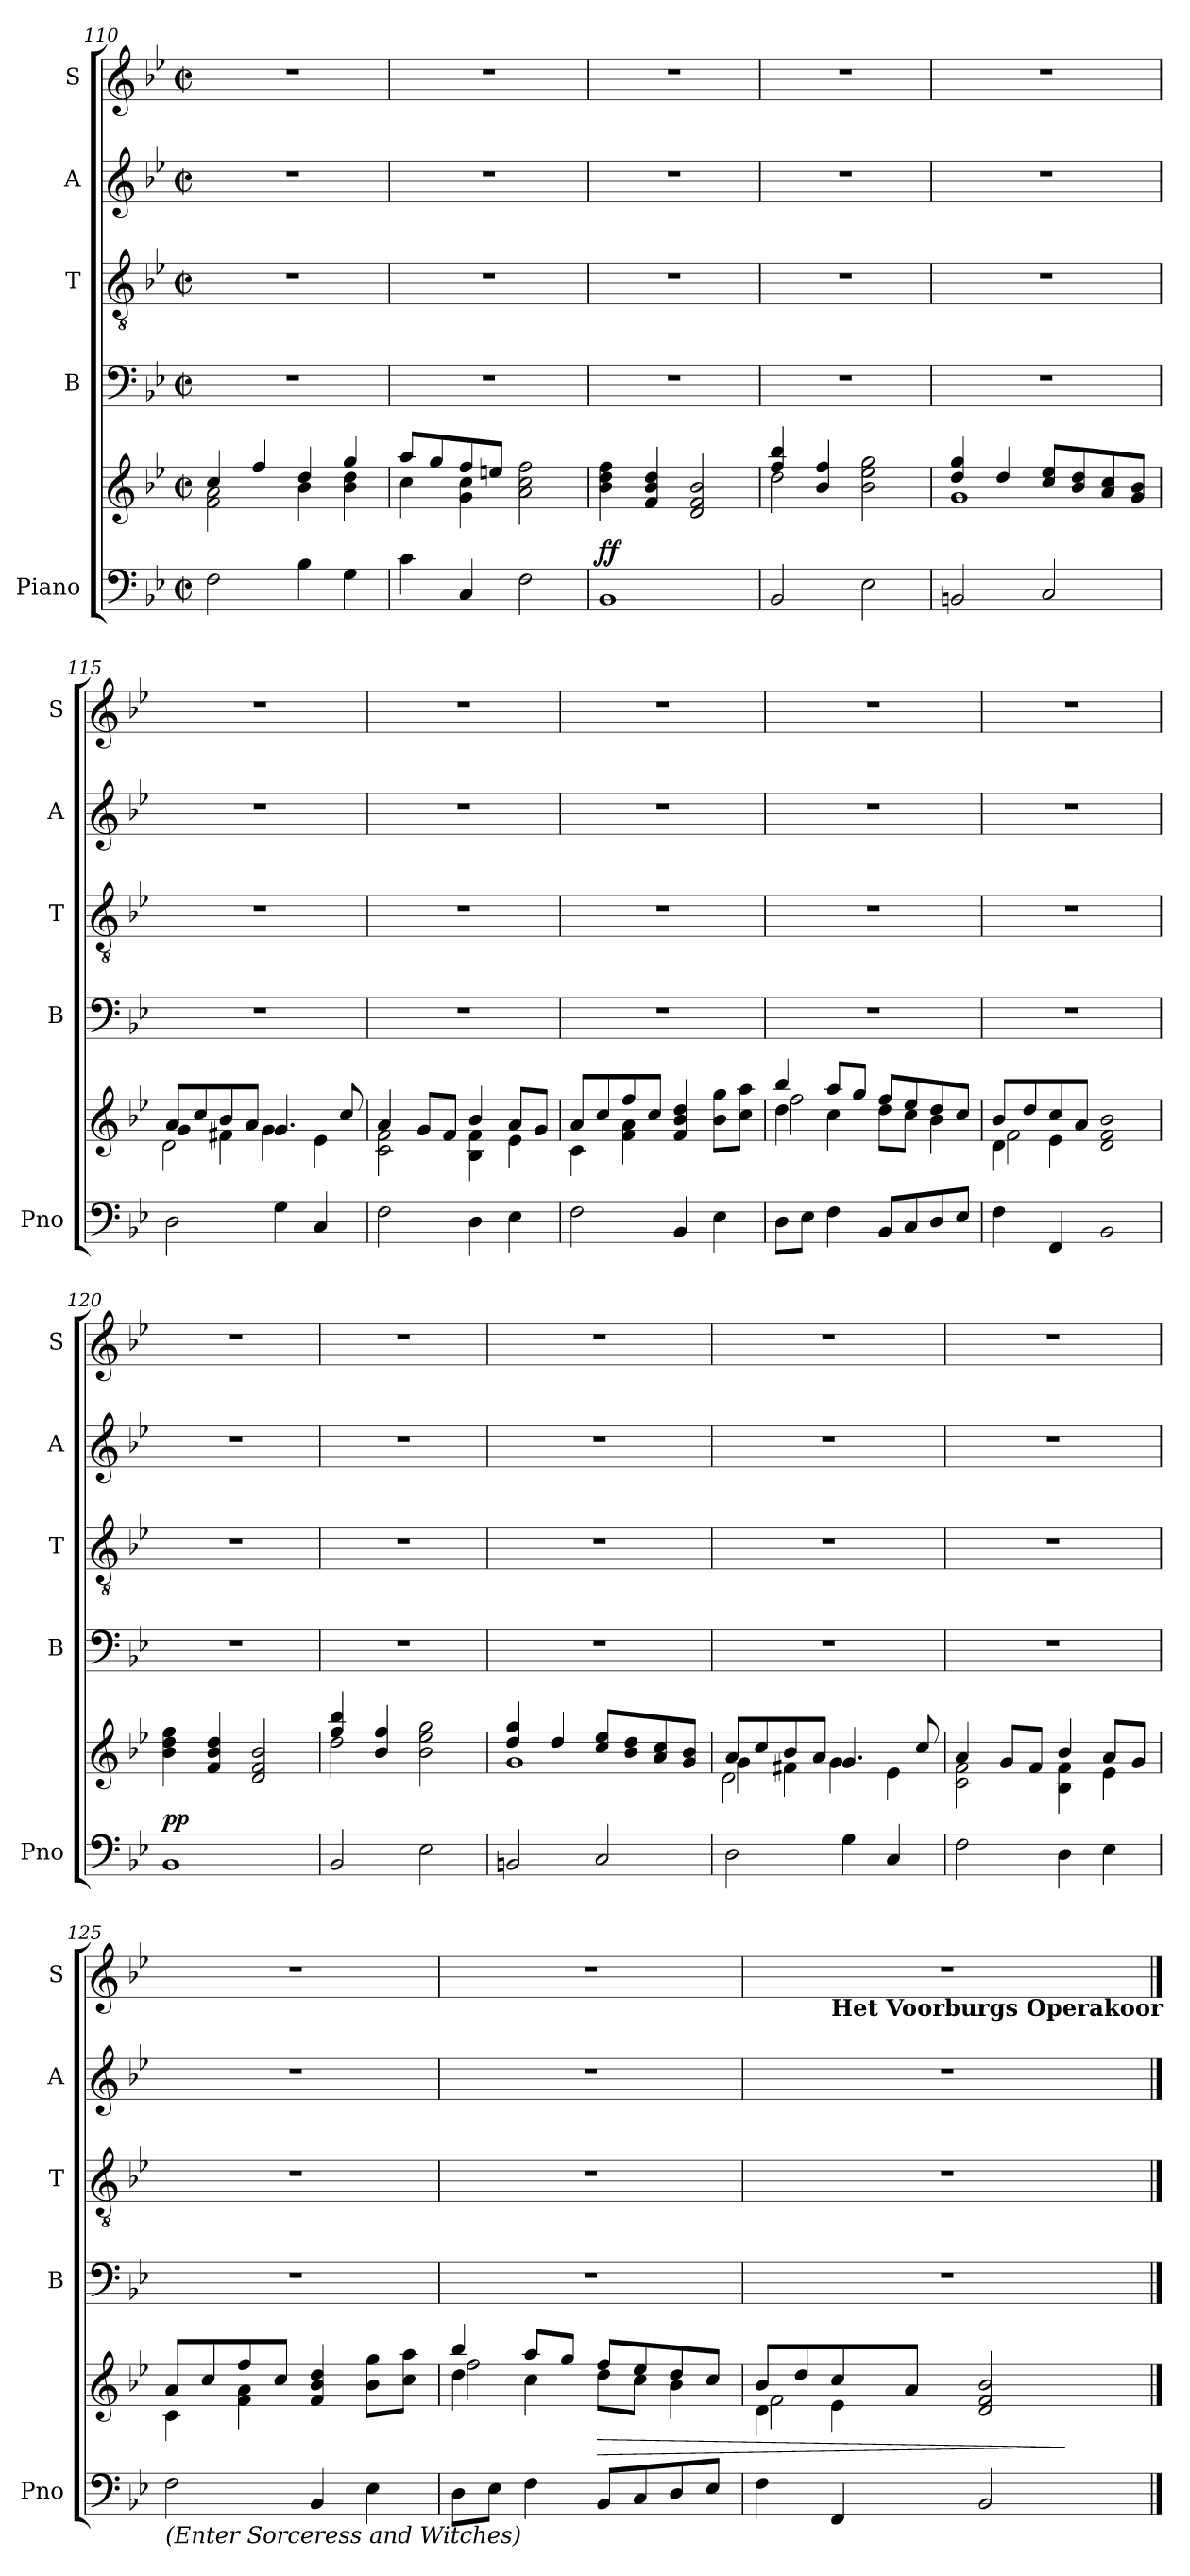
**kern	**kern	**dynam	**kern	**kern	**kern	**kern
*part5	*part5	*part5	*part4	*part3	*part2	*part1
*staff6	*staff5	*staff5/6	*staff4	*staff3	*staff2	*staff1
*I"Piano	*	*	*I"B	*I"T	*I"A	*I"S
*I'Pno	*	*	*I'B	*I'T	*I'A	*I'S
*clefF4	*clefG2	*	*clefF4	*clefGv2	*clefG2	*clefG2
*k[b-e-]	*k[b-e-]	*	*k[b-e-]	*k[b-e-]	*k[b-e-]	*k[b-e-]
*M2/2	*M2/2	*	*M2/2	*M2/2	*M2/2	*M2/2
*met(c|)	*met(c|)	*	*met(c|)	*met(c|)	*met(c|)	*met(c|)
=110	=110	=110	=110	=110	=110	=110
*	*^	*	*	*	*	*
2F\	4cc/	2f\ 2a\	.	1r	1r	1r	1r
.	4ff/	.	.	.	.	.	.
4B-\	4dd/	4b-\	.	.	.	.	.
4G\	4gg/	4b-\ 4dd\	.	.	.	.	.
=111	=111	=111	=111	=111	=111	=111	=111
4c\	8aa/L	4cc\	.	1r	1r	1r	1r
.	8gg/	.	.	.	.	.	.
4C/	8ff/	4g\ 4cc\	.	.	.	.	.
.	8een/J	.	.	.	.	.	.
2F\	2a\ 2cc\ 2ff\	2ryy	.	.	.	.	.
!!LO:LB:g=z
=112	=112	=112	=112	=112	=112	=112	=112
!	!	!	!LO:DY:a=2	!	!	!	!
!	!	!	!LO:DY:n=1:a	!	!	!	!
*	*v	*v	*	*	*	*	*
1BB-	4b-\ 4dd\ 4ff\	f f	1r	1r	1r	1r
.	4f/ 4b-/ 4dd/	.	.	.	.	.
.	2d/ 2f/ 2b-/	.	.	.	.	.
=113	=113	=113	=113	=113	=113	=113
*	*^	*	*	*	*	*
2BB-/	4ff/ 4bb-/	2dd\	.	1r	1r	1r	1r
.	4b-/ 4ff/	.	.	.	.	.	.
2E-\	2b-\ 2ee-\ 2gg\	2ryy	.	.	.	.	.
=114	=114	=114	=114	=114	=114	=114	=114
2BBn/	4dd/ 4gg/	1g	.	1r	1r	1r	1r
.	4dd/	.	.	.	.	.	.
2C/	8cc/ 8ee-/L	.	.	.	.	.	.
.	8b-/ 8dd/	.	.	.	.	.	.
.	8a/ 8cc/	.	.	.	.	.	.
.	8g/ 8b-/J	.	.	.	.	.	.
=115	=115	=115	=115	=115	=115	=115	=115
*	*	*^	*	*	*	*	*
2D\	8a/L	4g\	2d\	.	1r	1r	1r	1r
.	8cc/	.	.	.	.	.	.	.
.	8b-/	4f#X\	.	.	.	.	.	.
.	8a/J	.	.	.	.	.	.	.
4G\	4.g/	4g\	2ryy	.	.	.	.	.
4C/	.	4e-\	.	.	.	.	.	.
.	8cc/	.	.	.	.	.	.	.
*	*	*v	*v	*	*	*	*	*
=116	=116	=116	=116	=116	=116	=116	=116
2F\	4a/	2c\ 2f\	.	1r	1r	1r	1r
.	8g/L	.	.	.	.	.	.
.	8f/J	.	.	.	.	.	.
4D\	4b-/	4B-\ 4f\	.	.	.	.	.
4E-\	8a/L	4e-\	.	.	.	.	.
.	8g/J	.	.	.	.	.	.
=117	=117	=117	=117	=117	=117	=117	=117
2F\	8a/L	4c\	.	1r	1r	1r	1r
.	8cc/	.	.	.	.	.	.
.	8ff/	4f\ 4a\	.	.	.	.	.
.	8cc/J	.	.	.	.	.	.
4BB-/	4f/ 4b-/ 4dd/	2ryy	.	.	.	.	.
4E-\	8b-\ 8gg\L	.	.	.	.	.	.
.	8cc\ 8aa\J	.	.	.	.	.	.
!!LO:PB:g=z
=118	=118	=118	=118	=118	=118	=118	=118
*	*	*^	*	*	*	*	*
8D\L	4bb-/	4dd\	2ff\	.	1r	1r	1r	1r
8E-\J	.	.	.	.	.	.	.	.
4F\	8aa/L	4cc\	.	.	.	.	.	.
.	8gg/J	.	.	.	.	.	.	.
8BB-/L	8ff/L	8dd\L	2ryy	.	.	.	.	.
8C/	8ee-/	8cc\J	.	.	.	.	.	.
8D/	8dd/	4b-\	.	.	.	.	.	.
8E-/J	8cc/J	.	.	.	.	.	.	.
=119	=119	=119	=119	=119	=119	=119	=119	=119
4F\	8b-/L	4d\	2f\	.	1r	1r	1r	1r
.	8dd/	.	.	.	.	.	.	.
4FF/	8cc/	4e-\	.	.	.	.	.	.
.	8a/J	.	.	.	.	.	.	.
2BB-/	2d/ 2f/ 2b-/	2ryy	2ryy	.	.	.	.	.
=120	=120	=120	=120	=120	=120	=120	=120	=120
!	!	!	!	!LO:DY:a=2	!	!	!	!
!	!	!	!	!LO:DY:n=1:a	!	!	!	!
*	*v	*v	*v	*	*	*	*	*
1BB-	4b-\ 4dd\ 4ff\	p p	1r	1r	1r	1r
.	4f/ 4b-/ 4dd/	.	.	.	.	.
.	2d/ 2f/ 2b-/	.	.	.	.	.
=121	=121	=121	=121	=121	=121	=121
*	*^	*	*	*	*	*
2BB-/	4ff/ 4bb-/	2dd\	.	1r	1r	1r	1r
.	4b-/ 4ff/	.	.	.	.	.	.
2E-\	2b-\ 2ee-\ 2gg\	2ryy	.	.	.	.	.
=122	=122	=122	=122	=122	=122	=122	=122
2BBn/	4dd/ 4gg/	1g	.	1r	1r	1r	1r
.	4dd/	.	.	.	.	.	.
2C/	8cc/ 8ee-/L	.	.	.	.	.	.
.	8b-/ 8dd/	.	.	.	.	.	.
.	8a/ 8cc/	.	.	.	.	.	.
.	8g/ 8b-/J	.	.	.	.	.	.
!!LO:LB:g=z
=123	=123	=123	=123	=123	=123	=123	=123
*	*	*^	*	*	*	*	*
2D\	8a/L	4g\	2d\	.	1r	1r	1r	1r
.	8cc/	.	.	.	.	.	.	.
.	8b-/	4f#X\	.	.	.	.	.	.
.	8a/J	.	.	.	.	.	.	.
4G\	4.g/	4g\	2ryy	.	.	.	.	.
4C/	.	4e-\	.	.	.	.	.	.
.	8cc/	.	.	.	.	.	.	.
*	*	*v	*v	*	*	*	*	*
=124	=124	=124	=124	=124	=124	=124	=124
2F\	4a/	2c\ 2f\	.	1r	1r	1r	1r
.	8g/L	.	.	.	.	.	.
.	8f/J	.	.	.	.	.	.
4D\	4b-/	4B-\ 4f\	.	.	.	.	.
4E-\	8a/L	4e-\	.	.	.	.	.
.	8g/J	.	.	.	.	.	.
=125	=125	=125	=125	=125	=125	=125	=125
!LO:TX:b:i:t=(Enter Sorceress and Witches)	!	!	!	!	!	!	!
2F\	8a/L	4c\	.	1r	1r	1r	1r
.	8cc/	.	.	.	.	.	.
.	8ff/	4f\ 4a\	.	.	.	.	.
.	8cc/J	.	.	.	.	.	.
4BB-/	4f/ 4b-/ 4dd/	2ryy	.	.	.	.	.
4E-\	8b-\ 8gg\L	.	.	.	.	.	.
.	8cc\ 8aa\J	.	.	.	.	.	.
=126	=126	=126	=126	=126	=126	=126	=126
*	*	*^	*	*	*	*	*
8D\L	4bb-/	4dd\	2ff\	.	1r	1r	1r	1r
8E-\J	.	.	.	.	.	.	.	.
4F\	8aa/L	4cc\	.	.	.	.	.	.
.	8gg/J	.	.	.	.	.	.	.
!	!	!	!	!LO:HP:b	!	!	!	!
8BB-/L	8ff/L	8dd\L	2ryy	>	.	.	.	.
8C/	8ee-/	8cc\J	.	.	.	.	.	.
8D/	8dd/	4b-\	.	.	.	.	.	.
8E-/J	8cc/J	.	.	.	.	.	.	.
=127	=127	=127	=127	=127	=127	=127	=127	=127
*	*	*	*	*	*	*	*	*^
4F\	8b-/L	4d\	2f\	.	1r	1r	1r	1r	4ryy
.	8dd/	.	.	.	.	.	.	.	.
!	!	!	!	!	!	!	!	!	!LO:TX:b:B:t=Het Voorburgs Operakoor
4FF/	8cc/	4e-\	.	.	.	.	.	.	2.ryy
.	8a/J	.	.	.	.	.	.	.	.
2BB-/	2d/ 2f/ 2b-/	2ryy	2ryy	.	.	.	.	.	.
*	*v	*v	*v	*	*	*	*	*	*
.	.	]	.	.	.	.	.
*	*	*	*	*	*	*v	*v
==	==	==	==	==	==	==
*-	*-	*-	*-	*-	*-	*-
